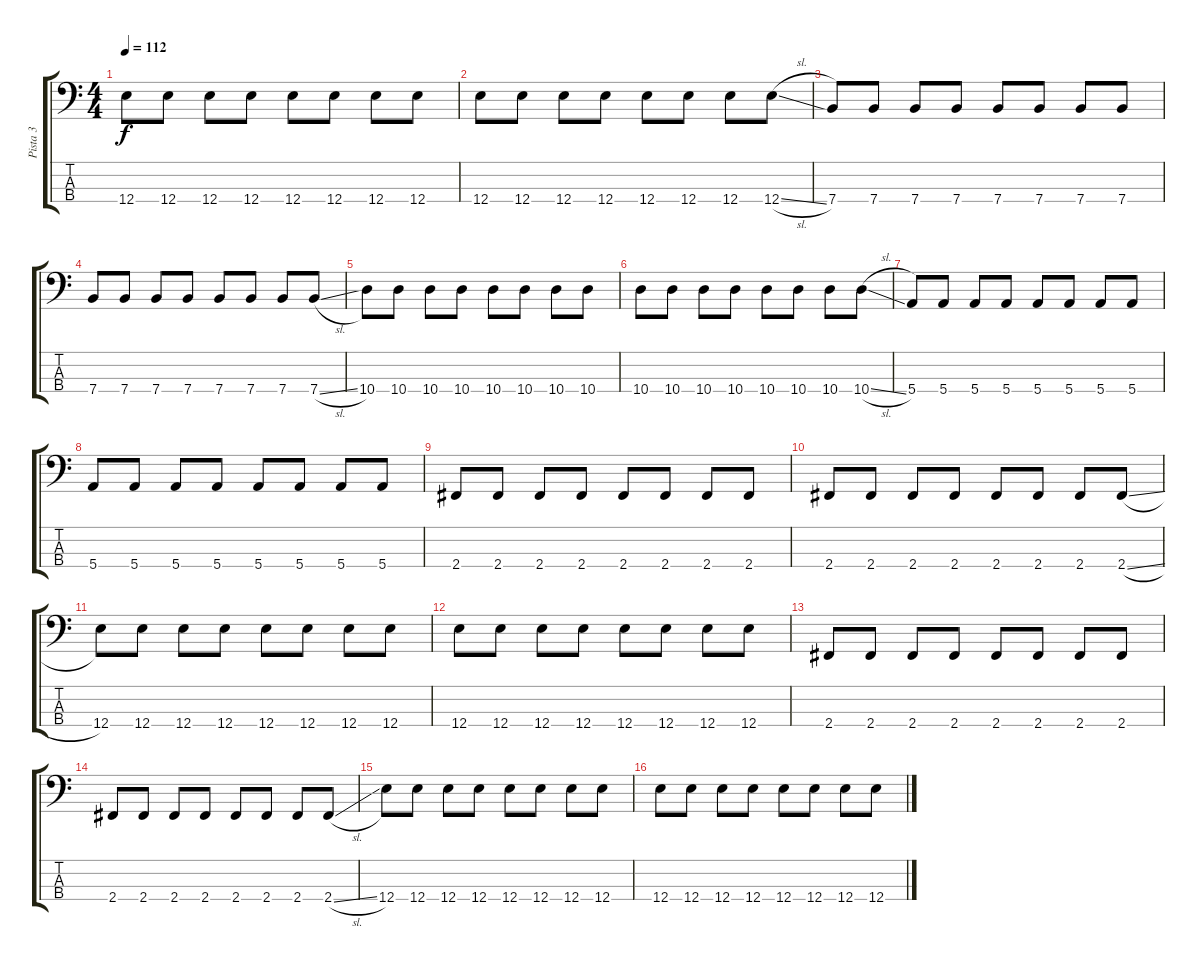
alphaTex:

\track ("Pista 3" "Pista 3") {instrument electricbasspick}
\staff {score tabs}
\tuning (G2 D2 A1 E1) {hide}
\ts (4 4)
\tempo 112
\clef f4
\ks c
12.4.8{dy f} 12.4.8 12.4.8 12.4.8 12.4.8 12.4.8 12.4.8 12.4.8 |
12.4.8 12.4.8 12.4.8 12.4.8 12.4.8 12.4.8 12.4.8 12.4{sl}.8 |
7.4.8 7.4.8 7.4.8 7.4.8 7.4.8 7.4.8 7.4.8 7.4.8 |
7.4.8 7.4.8 7.4.8 7.4.8 7.4.8 7.4.8 7.4.8 7.4{sl}.8 |
10.4.8 10.4.8 10.4.8 10.4.8 10.4.8 10.4.8 10.4.8 10.4.8 |
10.4.8 10.4.8 10.4.8 10.4.8 10.4.8 10.4.8 10.4.8 10.4{sl}.8 |
5.4.8 5.4.8 5.4.8 5.4.8 5.4.8 5.4.8 5.4.8 5.4.8 |
5.4.8 5.4.8 5.4.8 5.4.8 5.4.8 5.4.8 5.4.8 5.4.8 |
2.4.8 2.4.8 2.4.8 2.4.8 2.4.8 2.4.8 2.4.8 2.4.8 |
2.4.8 2.4.8 2.4.8 2.4.8 2.4.8 2.4.8 2.4.8 2.4{sl}.8 |
12.4.8 12.4.8 12.4.8 12.4.8 12.4.8 12.4.8 12.4.8 12.4.8 |
12.4.8 12.4.8 12.4.8 12.4.8 12.4.8 12.4.8 12.4.8 12.4.8 |
2.4.8 2.4.8 2.4.8 2.4.8 2.4.8 2.4.8 2.4.8 2.4.8 |
2.4.8 2.4.8 2.4.8 2.4.8 2.4.8 2.4.8 2.4.8 2.4{sl}.8 |
12.4.8 12.4.8 12.4.8 12.4.8 12.4.8 12.4.8 12.4.8 12.4.8 |
12.4.8 12.4.8 12.4.8 12.4.8 12.4.8 12.4.8 12.4.8 12.4.8
